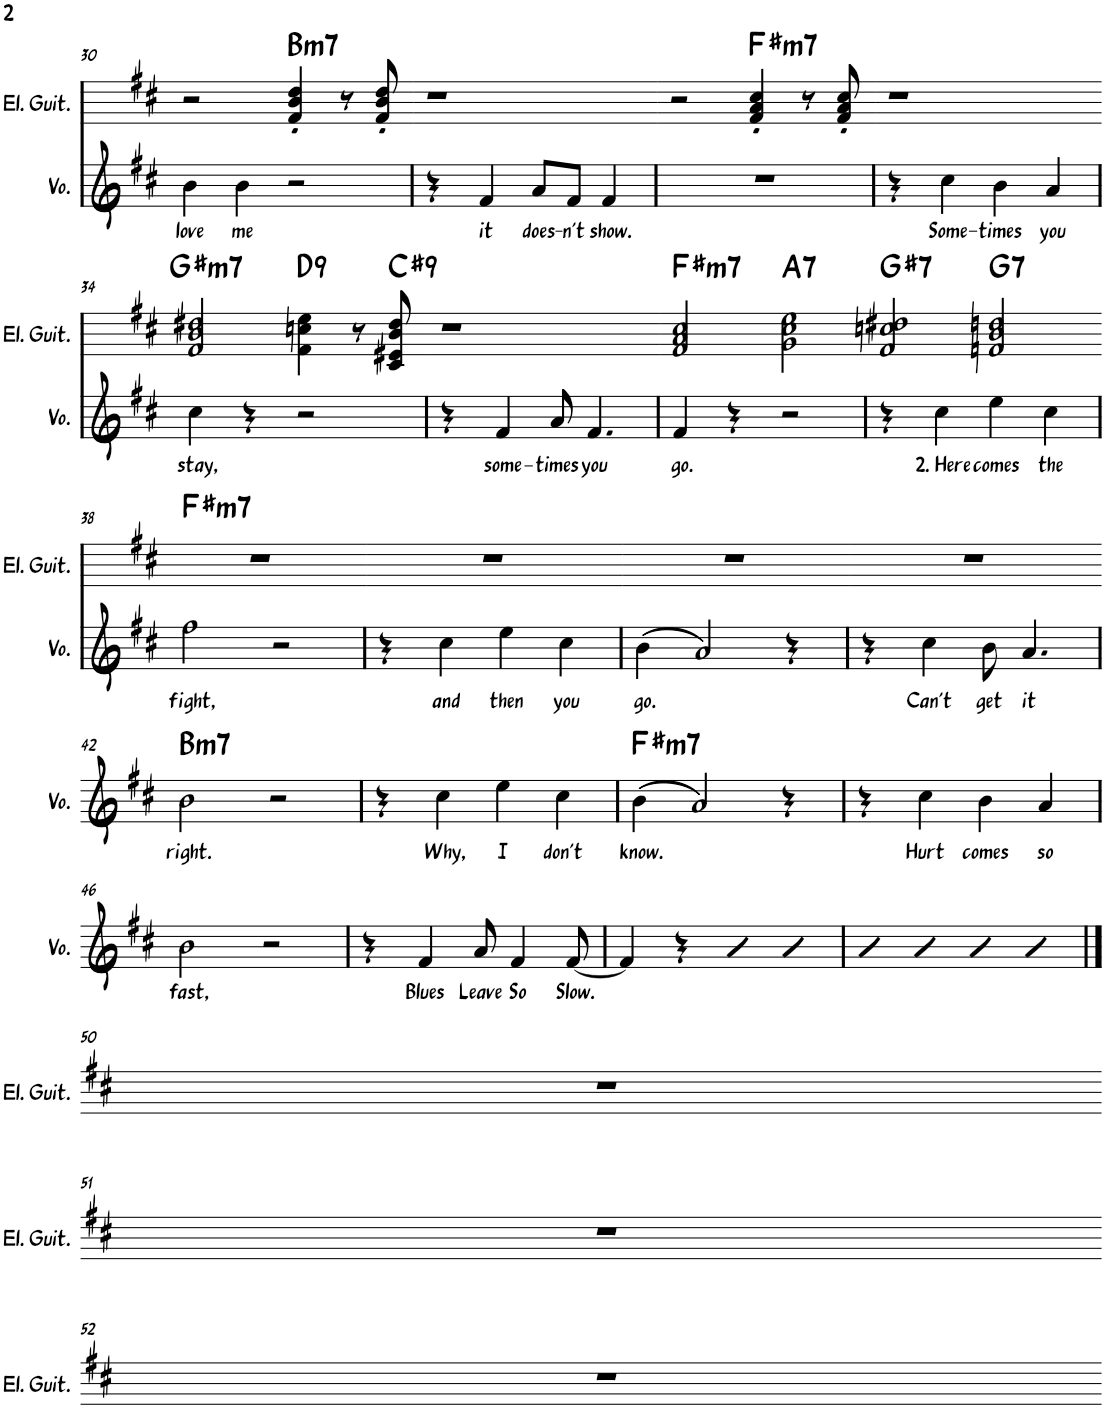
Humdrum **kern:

**kern	**text	**harte	**kern	**harte
*part2	*part2	*part2	*part1	*part1
*staff2	*staff2	*	*staff1	*
*I"Piano	*	*	*I"Electric Guitar	*
*I'Pno.	*	*	*I'El. Guit.	*
!!LO:PB:g=z
*clefX	*	*	*clefG2	*
*k[f#c#]	*	*	*k[f#c#]	*
*M4/4	*	*	*M4/4	*
=30	=30	=30	=30	=30
!	!LO:LY:b	!	!	!
4b\	love	.	2r	.
!	!LO:LY:b	!	!	!
4b\	me	.	.	.
!	!	!	!	!LO:H:kt=m7
2r	.	.	4f#/' 4b/' 4dd/'	B:min7
.	.	.	8r	.
.	.	.	8f#/' 8b/' 8dd/'	.
=31	=31	=31	=31	=31
4r	.	.	1r	.
!	!LO:LY:b	!	!	!
4fn/	it	.	.	.
!	!LO:LY:b	!	!	!
8a/L	does-	.	.	.
!	!LO:LY:b	!	!	!
8fn/J	-n't	.	.	.
!	!LO:LY:b	!	!	!
4f/	show.	.	.	.
=32	=32	=32	=32	=32
1r	.	.	2r	.
!	!	!	!	!LO:H:kt=m7
.	.	.	4f#/' 4a/' 4cc#/'	F#:min7
.	.	.	8r	.
.	.	.	8f#/' 8a/' 8cc#/'	.
=33	=33	=33	=33	=33
4r	.	.	1r	.
!	!LO:LY:b	!	!	!
4ccn\	Some-	.	.	.
!	!LO:LY:b	!	!	!
4b\	-times	.	.	.
!	!LO:LY:b	!	!	!
4a/	you	.	.	.
!!LO:LB:g=z
=34	=34	=34	=34	=34
!	!LO:LY:b	!	!	!LO:H:kt=m7
4ccn\	stay,	.	2f#/ 2b/ 2dd#X/	G#:min7
4r	.	.	.	.
!	!	!	!	!LO:H:kt=9
2r	.	.	4f#\ 4ccn\ 4ee\	D:9
.	.	.	8r	.
!	!	!	!	!LO:H:kt=9
.	.	.	8c#/ 8e#X/ 8b/ 8dd#/	C#:9
=35	=35	=35	=35	=35
4r	.	.	1r	.
!	!LO:LY:b	!	!	!
4fn/	some-	.	.	.
!	!LO:LY:b	!	!	!
8a/	-times	.	.	.
!	!LO:LY:b	!	!	!
4.fn/	you	.	.	.
=36	=36	=36	=36	=36
!	!LO:LY:b	!	!	!LO:H:kt=m7
4fn/	go.	.	2f#/ 2a/ 2cc#/	F#:min7
4r	.	.	.	.
!	!	!	!	!LO:H:kt=7
2r	.	.	2g\ 2cc#\ 2ee\	A:7
=37	=37	=37	=37	=37
!	!	!	!	!LO:H:kt=7
4r	.	.	2f#/ 2ccn/ 2dd#X/	G#:7
!	!LO:LY:b	!	!	!
4ccn\	2. Here	.	.	.
!	!LO:LY:b	!	!	!LO:H:kt=7
4ee\	comes	.	2fn/ 2b/ 2ddn/	G:7
!	!LO:LY:b	!	!	!
4ccn\	the	.	.	.
!!LO:LB:g=z
=38	=38	=38	=38	=38
!	!LO:LY:b	!	!	!LO:H:kt=m7
2ffn\	fight,	.	1r	F#:min7
2r	.	.	.	.
=39	=39	=39	=39	=39
4r	.	.	1r	.
!	!LO:LY:b	!	!	!
4ccn\	and	.	.	.
!	!LO:LY:b	!	!	!
4ee\	then	.	.	.
!	!LO:LY:b	!	!	!
4ccn\	you	.	.	.
=40	=40	=40	=40	=40
!	!LO:LY:b	!	!	!
(4b\	go.	.	1r	.
2a/)	.	.	.	.
4r	.	.	.	.
=41	=41	=41	=41	=41
4r	.	.	1r	.
!	!LO:LY:b	!	!	!
4ccn\	Can't	.	.	.
!	!LO:LY:b	!	!	!
8b\	get	.	.	.
!	!LO:LY:b	!	!	!
4.a/	it	.	.	.
!!LO:LB:g=z
=42	=42	=42	=42	=42
!	!LO:LY:b	!LO:H:kt=m7	!	!
2b\	right.	B:min7	1r	.
2r	.	.	.	.
=43	=43	=43	=43	=43
4r	.	.	1r	.
!	!LO:LY:b	!	!	!
4ccn\	Why,	.	.	.
!	!LO:LY:b	!	!	!
4ee\	I	.	.	.
!	!LO:LY:b	!	!	!
4ccn\	don't	.	.	.
=44	=44	=44	=44	=44
!	!LO:LY:b	!LO:H:kt=m7	!	!
(4b\	know.	F#:min7	1r	.
2a/)	.	.	.	.
4r	.	.	.	.
=45	=45	=45	=45	=45
4r	.	.	1r	.
!	!LO:LY:b	!	!	!
4ccn\	Hurt	.	.	.
!	!LO:LY:b	!	!	!
4b\	comes	.	.	.
!	!LO:LY:b	!	!	!
4a/	so	.	.	.
!!LO:LB:g=z
=46	=46	=46	=46	=46
!	!LO:LY:b	!	!	!
2b\	fast,	.	1r	.
2r	.	.	.	.
=47	=47	=47	=47	=47
4r	.	.	1r	.
!	!LO:LY:b	!	!	!
4fn/	Blues	.	.	.
!	!LO:LY:b	!	!	!
8a/	Leave	.	.	.
!	!LO:LY:b	!	!	!
4fn/	So	.	.	.
!	!LO:LY:b	!	!	!
[8f/	Slow.	.	.	.
=48	=48	=48	=48	=48
4f/]	.	.	1r	.
4r	.	.	.	.
4b	.	.	.	.
4b	.	.	.	.
=49	=49	=49	=49	=49
4b	.	.	1r	.
4b	.	.	.	.
4b	.	.	.	.
4b	.	.	.	.
!!LO:LB:g=z
==50	==50	==50	==50	==50
1r	.	.	1r	.
!!LO:LB:g=z
=51	=51	=51	=51	=51
1r	.	.	1r	.
!!LO:LB:g=z
=52	=52	=52	=52	=52
1r	.	.	1r	.
=	=	=	=	=
*-	*-	*-	*-	*-
